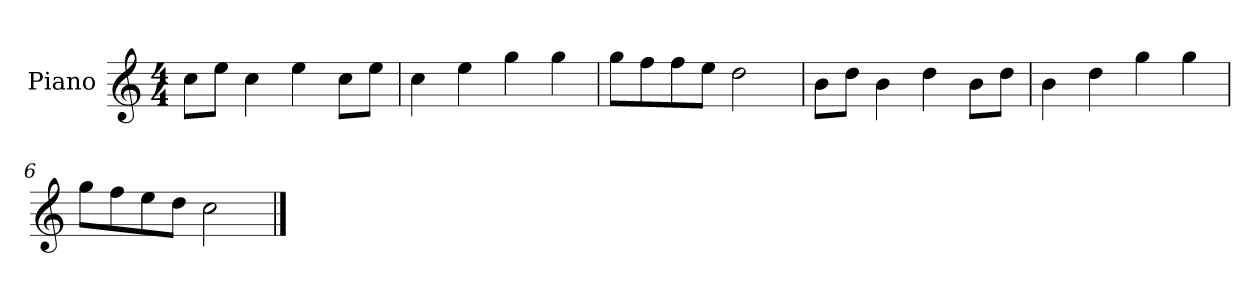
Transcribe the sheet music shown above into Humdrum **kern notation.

**kern
*part1
*staff1
*I"Piano
*I'P-no
*clefG2
*k[]
*M4/4
*MM90
=1
8cc\L
8ee\J
4cc\
4ee\
8cc\L
8ee\J
=2
4cc\
4ee\
4gg\
4gg\
=3
8gg\L
8ff\
8ff\
8ee\J
2dd\
=4
8b\L
8dd\J
4b\
4dd\
8b\L
8dd\J
=5
4b\
4dd\
4gg\
4gg\
=6
8gg\L
8ff\
8ee\
8dd\J
2cc\
==
*-
